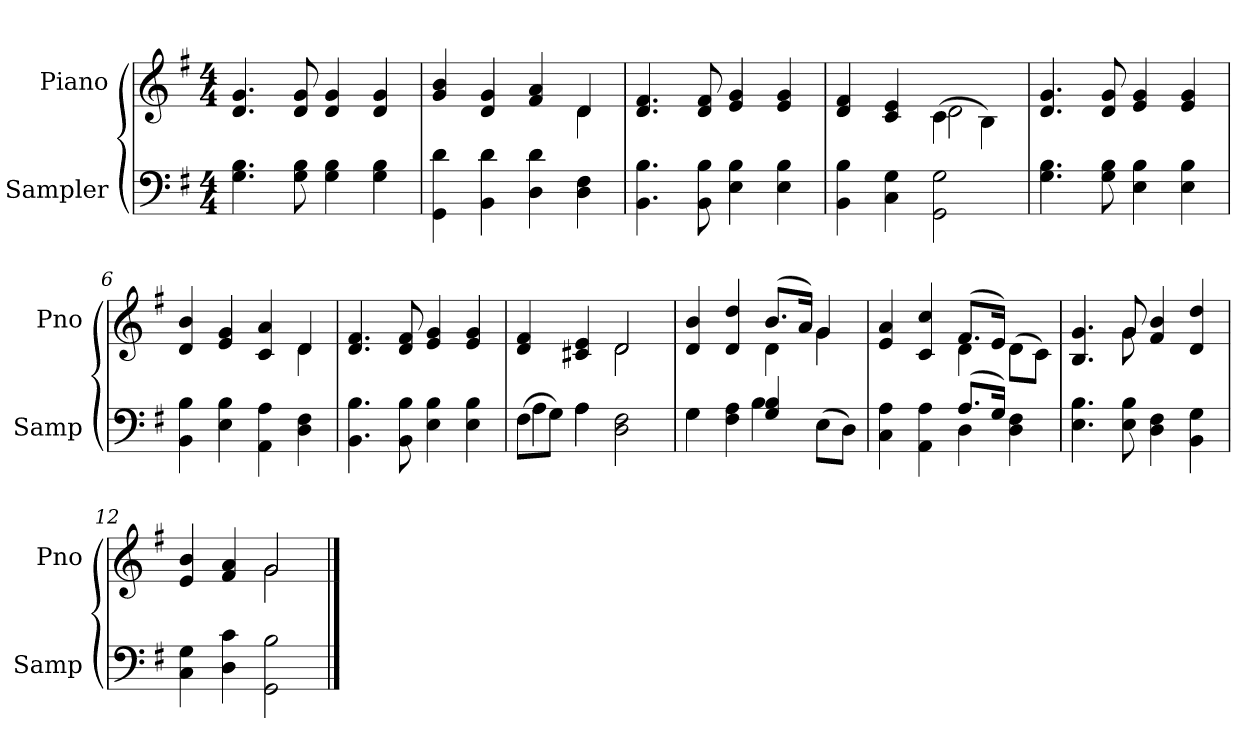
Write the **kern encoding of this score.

**kern	**kern
*part2	*part1
*staff2	*staff1
*I"Sampler	*I"Piano
*I'Samp	*I'Pno
*clefF4	*clefG2
*k[f#]	*k[f#]
*G:	*G:
*M4/4	*M4/4
=1	=1
4.G 4.B	4.d 4.g
8G 8B	8d 8g
4G 4B	4d 4g
4G 4B	4d 4g
=2	=2
*	*^
4GG 4d	4g 4b	2.ryy
4BB 4d	4d 4g	.
4D 4d	4f# 4a	.
4D 4F#	4d/	4d
*	*v	*v
=3	=3
4.BB 4.B	4.d 4.f#
8BB 8B	8d 8f#
4E 4B	4e 4g
4E 4B	4e 4g
=4	=4
*	*^
4BB 4B	4d 4f#	2ryy
4C 4G	4c 4e	.
2GG\ 2G\	(4c\	2d
.	4B\)	.
*	*v	*v
=5	=5
4.G 4.B	4.d 4.g
8G 8B	8d 8g
4E 4B	4e 4g
4E 4B	4e 4g
=6	=6
*	*^
4BB 4B	4d 4b	2.ryy
4E 4B	4e 4g	.
4AA 4A	4c 4a	.
4D 4F#	4d/	4d
*	*v	*v
=7	=7
4.BB 4.B	4.d 4.f#
8BB 8B	8d 8f#
4E 4B	4e 4g
4E 4B	4e 4g
=8	=8
*^	*^
(8F#\L	4A	4d 4f#	2ryy
8G\J)	.	.	.
4A\	4A	4c#X 4e	.
2D 2F#	2ryy	2d/	2d
=9	=9	=9	=9
4G\	4G	4d 4b	2ryy
4F# 4A	4ryy	4d 4dd	.
4G 4B	4B	(8.b/L	4d
.	.	16a/Jk)	.
(8E\L	4ryy	4g/	4g
8D\J)	.	.	.
=10	=10	=10	=10
4C 4A	2ryy	4e 4a	2ryy
4AA 4A	.	4c 4cc	.
(8.A/L	4D	(8.f#/L	4d
16G/Jk)	.	16e/Jk)	.
4D 4F#	4ryy	(8d\L	4d
.	.	8c\J)	.
*v	*v	*	*
=11	=11	=11
4.E 4.B	4.B 4.g	4.ryy
8E 8B	8g/	8g
4D 4F#	4f# 4b	2ryy
4BB 4G	4d 4dd	.
=12	=12	=12
4C 4G	4e 4b	2ryy
4D 4c	4f# 4a	.
2GG 2B	2g/	2g
*	*v	*v
==	==
*-	*-
